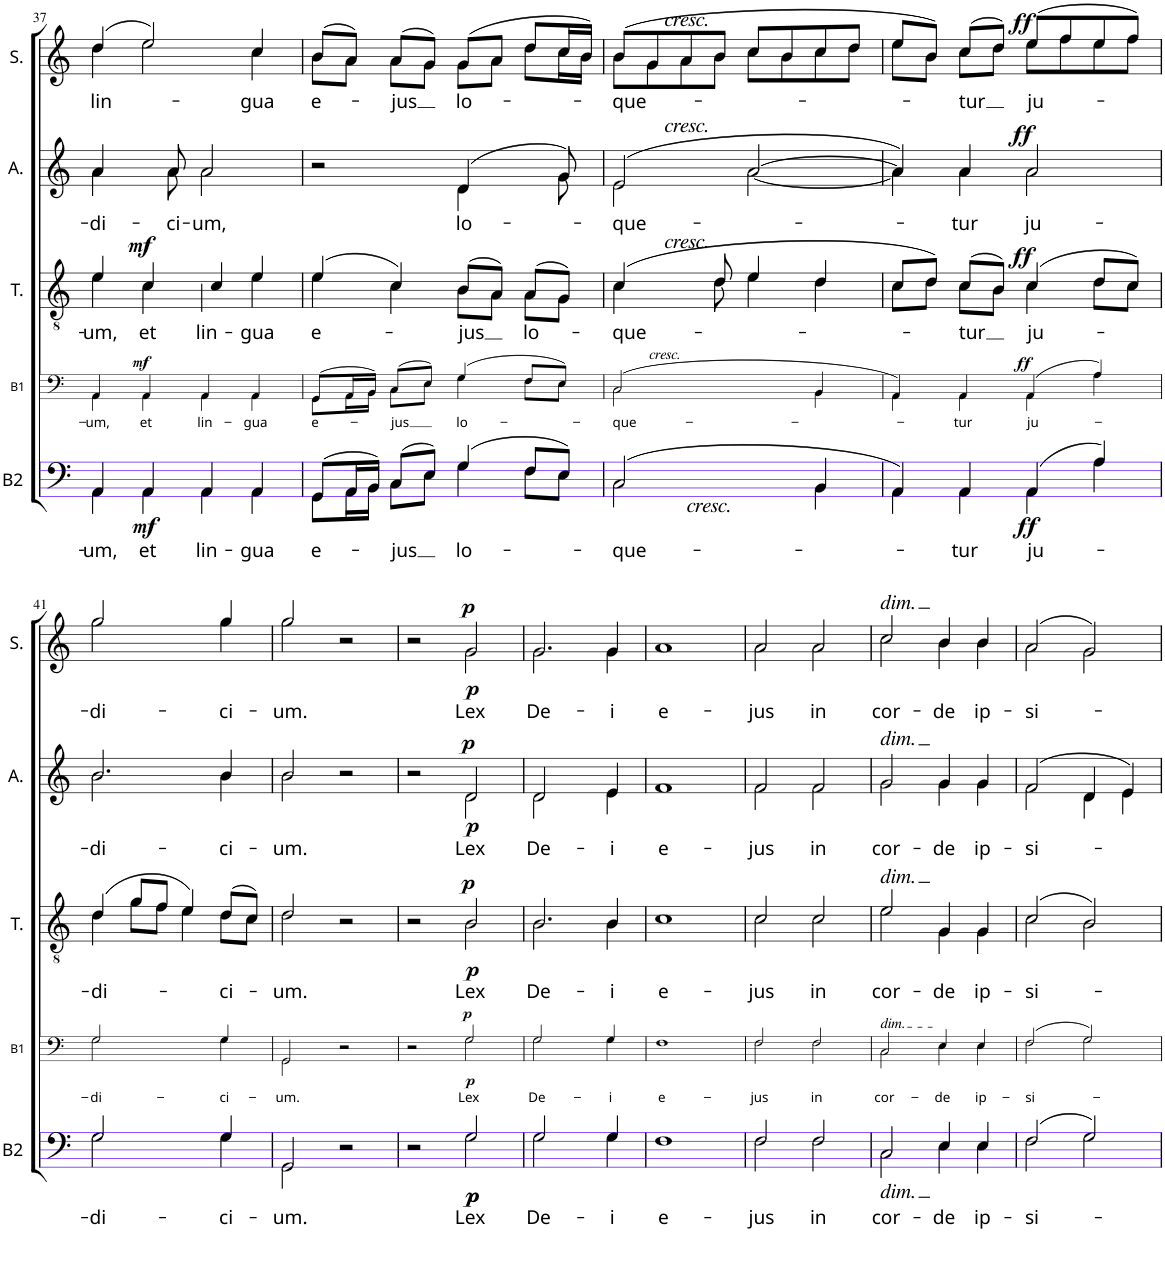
**kern	**text	**dynam	**kern	**text	**dynam	**kern	**text	**dynam	**kern	**text	**dynam	**kern	**text	**dynam
*part5	*part5	*part5	*part4	*part4	*part4	*part3	*part3	*part3	*part2	*part2	*part2	*part1	*part1	*part1
*staff5	*staff5	*staff5	*staff4	*staff4	*staff4	*staff3	*staff3	*staff3	*staff2	*staff2	*staff2	*staff1	*staff1	*staff1
*I"Basse 2	*	*	*I"Basse 1	*	*	*I"Ténor	*	*	*I"Alto	*	*	*I"Soprano	*	*
*I'B2	*	*	*I'B1	*	*	*I'T.	*	*	*I'A.	*	*	*I'S.	*	*
!!LO:PB:g=z
*clefF4	*	*	*clefF4	*	*	*clefGv2	*	*	*clefG2	*	*	*clefG2	*	*
*k[]	*	*	*k[]	*	*	*k[]	*	*	*k[]	*	*	*k[]	*	*
*M2/2	*	*	*M2/2	*	*	*M2/2	*	*	*M2/2	*	*	*M2/2	*	*
*met(c|)	*	*	*met(c|)	*	*	*met(c|)	*	*	*met(c|)	*	*	*met(c|)	*	*
=37	=37	=37	=37	=37	=37	=37	=37	=37	=37	=37	=37	=37	=37	=37
!	!LO:LY:b	!	!	!LO:LY:b	!	!	!LO:LY:b	!	!	!LO:LY:b	!	!	!LO:LY:b	!
*^	*	*	*^	*	*	*^	*	*	*^	*	*	*^	*	*
4AA/	4AA\	-um,	.	4AA/	4AA\	-um,	.	4e/	4e\	-um,	.	4.a/	4.a\	-di-	.	(4dd/	4dd\	lin-	.
!	!	!LO:LY:b	!LO:DY:b	!	!	!LO:LY:b	!LO:DY:a	!	!	!LO:LY:b	!LO:DY:a	!	!	!	!	!	!	!	!
4AA/	4AA\	et	mf	4AA/	4AA\	et	mf	4c/	4c\	et	mf	.	.	.	.	2ee/)	2ee\	.	.
!	!	!	!	!	!	!	!	!	!	!	!	!	!	!LO:LY:b	!	!	!	!	!
.	.	.	.	.	.	.	.	.	.	.	.	8a/	8a\	-ci-	.	.	.	.	.
!	!	!LO:LY:b	!	!	!	!LO:LY:b	!	!	!	!LO:LY:b	!	!	!	!LO:LY:b	!	!	!	!	!
4AA/	4AA\	lin-	.	4AA/	4AA\	lin-	.	4c/	4d\	lin-	.	2a/	2a\	-um,	.	.	.	.	.
!	!	!LO:LY:b	!	!	!	!LO:LY:b	!	!	!	!LO:LY:b	!	!	!	!	!	!	!	!LO:LY:b	!
4AA/	4AA\	-gua	.	4AA/	4AA\	-gua	.	4e/	4e\	-gua	.	.	.	.	.	4cc/	4cc\	-gua	.
=38	=38	=38	=38	=38	=38	=38	=38	=38	=38	=38	=38	=38	=38	=38	=38	=38	=38	=38	=38
!	!	!LO:LY:b	!	!	!	!LO:LY:b	!	!	!	!LO:LY:b	!	!	!	!	!	!	!	!LO:LY:b	!
(8GG/L	8GG\L	e-	.	(8GG/L	8GG\L	e-	.	(4e/	4e\	e-	.	2r	2ryy	.	.	(8b/L	8b\L	e-	.
16AA/L	16AA\L	.	.	16AA/L	16AA\L	.	.	.	.	.	.	.	.	.	.	8a/J)	8a\J	.	.
16BB/JJ)	16BB\JJ	.	.	16BB/JJ)	16BB\JJ	.	.	.	.	.	.	.	.	.	.	.	.	.	.
!	!	!LO:LY:b	!	!	!	!LO:LY:b	!	!	!	!	!	!	!	!	!	!	!	!LO:LY:b	!
(8C/L	8C\L	-jus	.	(8C/L	8C\L	-jus	.	4c/)	4c\	.	.	.	.	.	.	(8a/L	8a\L	-jus	.
8E/J)	8E\J	.	.	8E/J)	8E\J	.	.	.	.	.	.	.	.	.	.	8g/J)	8g\J	.	.
!	!	!LO:LY:b	!	!	!	!LO:LY:b	!	!	!	!LO:LY:b	!	!	!	!LO:LY:b	!	!	!	!LO:LY:b	!
(4G/	4G\	lo-	.	(4G/	4G\	lo-	.	(8B/L	8B\L	-jus	.	(4.d/	4.d\	lo-	.	(8g/L	8g\L	lo-	.
.	.	.	.	.	.	.	.	8A/J)	8A\J	.	.	.	.	.	.	8a/J	8a\J	.	.
!	!	!	!	!	!	!	!	!	!	!LO:LY:b	!	!	!	!	!	!	!	!	!
8F/L	8F\L	.	.	8F/L	8F\L	.	.	(8A/L	8A\L	lo-	.	.	.	.	.	8dd/L	8dd\L	.	.
8E/J)	8E\J	.	.	8E/J)	8E\J	.	.	8G/J)	8G\J	.	.	8g/)	8g\	.	.	16cc/L	16cc\L	.	.
.	.	.	.	.	.	.	.	.	.	.	.	.	.	.	.	16b/JJ)	16b\JJ	.	.
=39	=39	=39	=39	=39	=39	=39	=39	=39	=39	=39	=39	=39	=39	=39	=39	=39	=39	=39	=39
!	!	!	!	!	!	!	!	!	!	!	!	!	!	!	!	!LO:TX:a:i:t=cresc.	!	!	!
!	!	!	!	!	!	!	!	!	!	!	!	!LO:TX:a:i:t=cresc.	!	!	!	!	!	!	!
!	!	!	!	!	!	!	!	!LO:TX:a:i:t=cresc.	!	!	!	!	!	!	!	!	!	!	!
!	!	!	!	!LO:TX:a:i:t=cresc.	!	!	!	!	!	!	!	!	!	!	!	!	!	!	!
!LO:TX:b:i:t=cresc.	!	!	!	!	!	!	!	!	!	!	!	!	!	!	!	!	!	!	!
!	!	!LO:LY:b	!	!	!	!LO:LY:b	!	!	!	!LO:LY:b	!	!	!	!LO:LY:b	!	!	!	!LO:LY:b	!
(2.C/	2.C\	-que-	.	(2.C/	2.C\	-que-	.	(4.c/	4.c\	-que-	.	(2e/	2e\	-que-	.	(8b/L	8b\L	-que-	.
.	.	.	.	.	.	.	.	.	.	.	.	.	.	.	.	8g/	8g\	.	.
.	.	.	.	.	.	.	.	.	.	.	.	.	.	.	.	8a/	8a\	.	.
.	.	.	.	.	.	.	.	8d/	8d\	.	.	.	.	.	.	8b/J	8b\J	.	.
.	.	.	.	.	.	.	.	4e/	4e\	.	.	[2a/	[2a\	.	.	8cc/L	8cc\L	.	.
.	.	.	.	.	.	.	.	.	.	.	.	.	.	.	.	8b/	8b\	.	.
4BB/	4BB\	.	.	4BB/	4BB\	.	.	4d/	4d\	.	.	.	.	.	.	8cc/	8cc\	.	.
.	.	.	.	.	.	.	.	.	.	.	.	.	.	.	.	8dd/J	8dd\J	.	.
=40	=40	=40	=40	=40	=40	=40	=40	=40	=40	=40	=40	=40	=40	=40	=40	=40	=40	=40	=40
4AA/)	4AA\	.	.	4AA/)	4AA\	.	.	8c/L	8c\L	.	.	4a/])	4a\]	.	.	8ee/L	8ee\L	.	.
.	.	.	.	.	.	.	.	8d/J)	8d\J	.	.	.	.	.	.	8b/J)	8b\J	.	.
!	!	!LO:LY:b	!	!	!	!LO:LY:b	!	!	!	!LO:LY:b	!	!	!	!LO:LY:b	!	!	!	!LO:LY:b	!
4AA/	4AA\	-tur	.	4AA/	4AA\	-tur	.	(8c/L	8c\L	-tur	.	4a/	4a\	-tur	.	(8cc/L	8cc\L	-tur	.
.	.	.	.	.	.	.	.	8B/J)	8B\J	.	.	.	.	.	.	8dd/J)	8dd\J	.	.
!	!	!LO:LY:b	!LO:DY:b	!	!	!LO:LY:b	!LO:DY:a	!	!	!LO:LY:b	!LO:DY:a	!	!	!LO:LY:b	!LO:DY:a	!	!	!LO:LY:b	!LO:DY:a
(4AA/	4AA\	ju-	ff	(4AA/	4AA\	ju-	ff	(4c/	4c\	ju-	ff	2a/	2a\	ju-	ff	(8ee/L	8ee\L	ju-	ff
.	.	.	.	.	.	.	.	.	.	.	.	.	.	.	.	8ff/	8ff\	.	.
4A/)	4A\	.	.	4A/)	4A\	.	.	8d/L	8d\L	.	.	.	.	.	.	8ee/	8ee\	.	.
.	.	.	.	.	.	.	.	8c/J)	8c\J	.	.	.	.	.	.	8ff/J)	8ff\J	.	.
!!LO:LB:g=z	!!
=41	=41	=41	=41	=41	=41	=41	=41	=41	=41	=41	=41	=41	=41	=41	=41	=41	=41	=41	=41
!	!	!LO:LY:b	!	!	!	!LO:LY:b	!	!	!	!LO:LY:b	!	!	!	!LO:LY:b	!	!	!	!LO:LY:b	!
2.G/	2.G\	-di-	.	2.G/	2.G\	-di-	.	(4d/	4d\	-di-	.	2.b/	2.b\	-di-	.	2.gg/	2.gg\	-di-	.
.	.	.	.	.	.	.	.	8g/L	8g\L	.	.	.	.	.	.	.	.	.	.
.	.	.	.	.	.	.	.	8f/J	8f\J	.	.	.	.	.	.	.	.	.	.
.	.	.	.	.	.	.	.	4e/)	4e\	.	.	.	.	.	.	.	.	.	.
!	!	!LO:LY:b	!	!	!	!LO:LY:b	!	!	!	!LO:LY:b	!	!	!	!LO:LY:b	!	!	!	!LO:LY:b	!
4G/	4G\	-ci-	.	4G/	4G\	-ci-	.	(8d/L	8d\L	-ci-	.	4b/	4b\	-ci-	.	4gg/	4gg\	-ci-	.
.	.	.	.	.	.	.	.	8c/J)	8c\J	.	.	.	.	.	.	.	.	.	.
=42	=42	=42	=42	=42	=42	=42	=42	=42	=42	=42	=42	=42	=42	=42	=42	=42	=42	=42	=42
!	!	!LO:LY:b	!	!	!	!LO:LY:b	!	!	!	!LO:LY:b	!	!	!	!LO:LY:b	!	!	!	!LO:LY:b	!
2GG/	2GG\	-um.	.	2GG/	2GG\	-um.	.	2d/	2d\	-um.	.	2b/	2b\	-um.	.	2gg/	2gg\	-um.	.
2r	2ryy	.	.	2r	2ryy	.	.	2r	2ryy	.	.	2r	2ryy	.	.	2r	2ryy	.	.
=43	=43	=43	=43	=43	=43	=43	=43	=43	=43	=43	=43	=43	=43	=43	=43	=43	=43	=43	=43
2r	2ryy	.	.	2r	2ryy	.	.	2r	2ryy	.	.	2r	2ryy	.	.	2r	2ryy	.	.
!	!	!LO:LY:b	!LO:DY:b	!	!	!LO:LY:b	!	!	!	!LO:LY:b	!	!	!	!LO:LY:b	!	!	!	!LO:LY:b	!
!	!	!	!LO:DY:n=1:b	!	!	!	!LO:DY:a	!	!	!	!	!	!	!	!	!	!	!	!
!	!	!	!	!	!	!	!LO:DY:n=1:b	!	!	!	!LO:DY:a	!	!	!	!	!	!	!	!
!	!	!	!	!	!	!	!	!	!	!	!LO:DY:n=1:b	!	!	!	!LO:DY:a	!	!	!	!
!	!	!	!	!	!	!	!	!	!	!	!	!	!	!	!LO:DY:n=1:b	!	!	!	!LO:DY:a
!	!	!	!	!	!	!	!	!	!	!	!	!	!	!	!	!	!	!	!LO:DY:n=1:b
2G/	2G\	Lex	p p	2G/	2G\	Lex	p p	2B/	2B\	Lex	p p	2d/	2d\	Lex	p p	2g/	2g\	Lex	p p
=44	=44	=44	=44	=44	=44	=44	=44	=44	=44	=44	=44	=44	=44	=44	=44	=44	=44	=44	=44
!	!	!LO:LY:b	!	!	!	!LO:LY:b	!	!	!	!LO:LY:b	!	!	!	!LO:LY:b	!	!	!	!LO:LY:b	!
2.G/	2.G\	De-	.	2.G/	2.G\	De-	.	2.B/	2.B\	De-	.	2.d/	2.d\	De-	.	2.g/	2.g\	De-	.
!	!	!LO:LY:b	!	!	!	!LO:LY:b	!	!	!	!LO:LY:b	!	!	!	!LO:LY:b	!	!	!	!LO:LY:b	!
4G/	4G\	-i	.	4G/	4G\	-i	.	4B/	4B\	-i	.	4e/	4e\	-i	.	4g/	4g\	-i	.
=45	=45	=45	=45	=45	=45	=45	=45	=45	=45	=45	=45	=45	=45	=45	=45	=45	=45	=45	=45
!	!	!LO:LY:b	!	!	!	!LO:LY:b	!	!	!	!LO:LY:b	!	!	!	!LO:LY:b	!	!	!	!LO:LY:b	!
1F	1F	e-	.	1F	1F	e-	.	1c	1c	e-	.	1f	1f	e-	.	1a	1a	e-	.
=46	=46	=46	=46	=46	=46	=46	=46	=46	=46	=46	=46	=46	=46	=46	=46	=46	=46	=46	=46
!	!	!LO:LY:b	!	!	!	!LO:LY:b	!	!	!	!LO:LY:b	!	!	!	!LO:LY:b	!	!	!	!LO:LY:b	!
2F/	2F\	-jus	.	2F/	2F\	-jus	.	2c/	2c\	-jus	.	2f/	2f\	-jus	.	2a/	2a\	-jus	.
!	!	!LO:LY:b	!	!	!	!LO:LY:b	!	!	!	!LO:LY:b	!	!	!	!LO:LY:b	!	!	!	!LO:LY:b	!
2F/	2F\	in	.	2F/	2F\	in	.	2c/	2c\	in	.	2f/	2f\	in	.	2a/	2a\	in	.
=47	=47	=47	=47	=47	=47	=47	=47	=47	=47	=47	=47	=47	=47	=47	=47	=47	=47	=47	=47
!	!	!	!	!	!	!	!	!	!	!	!	!	!	!	!	!LO:TX:a:i:t=dim.	!	!	!
!	!	!	!	!	!	!	!	!	!	!	!	!LO:TX:a:i:t=dim.	!	!	!	!	!	!	!
!	!	!	!	!	!	!	!	!LO:TX:a:i:t=dim.	!	!	!	!	!	!	!	!	!	!	!
!	!	!	!	!LO:TX:a:i:t=dim.	!	!	!	!	!	!	!	!	!	!	!	!	!	!	!
!LO:TX:b:i:t=dim.	!	!	!	!	!	!	!	!	!	!	!	!	!	!	!	!	!	!	!
!	!	!LO:LY:b	!	!	!	!LO:LY:b	!	!	!	!LO:LY:b	!	!	!	!LO:LY:b	!	!	!	!LO:LY:b	!
2C/	2C\	cor-	.	2C/	2C\	cor-	.	2e/	2e\	cor-	.	2g/	2g\	cor-	.	2cc/	2cc\	cor-	.
!	!	!LO:LY:b	!	!	!	!LO:LY:b	!	!	!	!LO:LY:b	!	!	!	!LO:LY:b	!	!	!	!LO:LY:b	!
4E/	4E\	-de	.	4E/	4E\	-de	.	4G/	4G\	-de	.	4g/	4g\	-de	.	4b/	4b\	-de	.
!	!	!LO:LY:b	!	!	!	!LO:LY:b	!	!	!	!LO:LY:b	!	!	!	!LO:LY:b	!	!	!	!LO:LY:b	!
4E/	4E\	ip-	.	4E/	4E\	ip-	.	4G/	4G\	ip-	.	4g/	4g\	ip-	.	4b/	4b\	ip-	.
=48	=48	=48	=48	=48	=48	=48	=48	=48	=48	=48	=48	=48	=48	=48	=48	=48	=48	=48	=48
!	!	!LO:LY:b	!	!	!	!LO:LY:b	!	!	!	!LO:LY:b	!	!	!	!LO:LY:b	!	!	!	!LO:LY:b	!
(2F/	2F\	-si-	.	(2F/	2F\	-si-	.	(2c/	2c\	-si-	.	(2f/	2f\	-si-	.	(2a/	2a\	-si-	.
2G/)	2G\	.	.	2G/)	2G\	.	.	2B/)	2B\	.	.	4d/	4d\	.	.	2g/)	2g\	.	.
.	.	.	.	.	.	.	.	.	.	.	.	4e/)	4e\	.	.	.	.	.	.
*v	*v	*	*	*	*	*	*	*v	*v	*	*	*v	*v	*	*	*v	*v	*	*
*	*	*	*v	*v	*	*	*	*	*	*	*	*	*	*	*
=	=	=	=	=	=	=	=	=	=	=	=	=	=	=
*-	*-	*-	*-	*-	*-	*-	*-	*-	*-	*-	*-	*-	*-	*-
